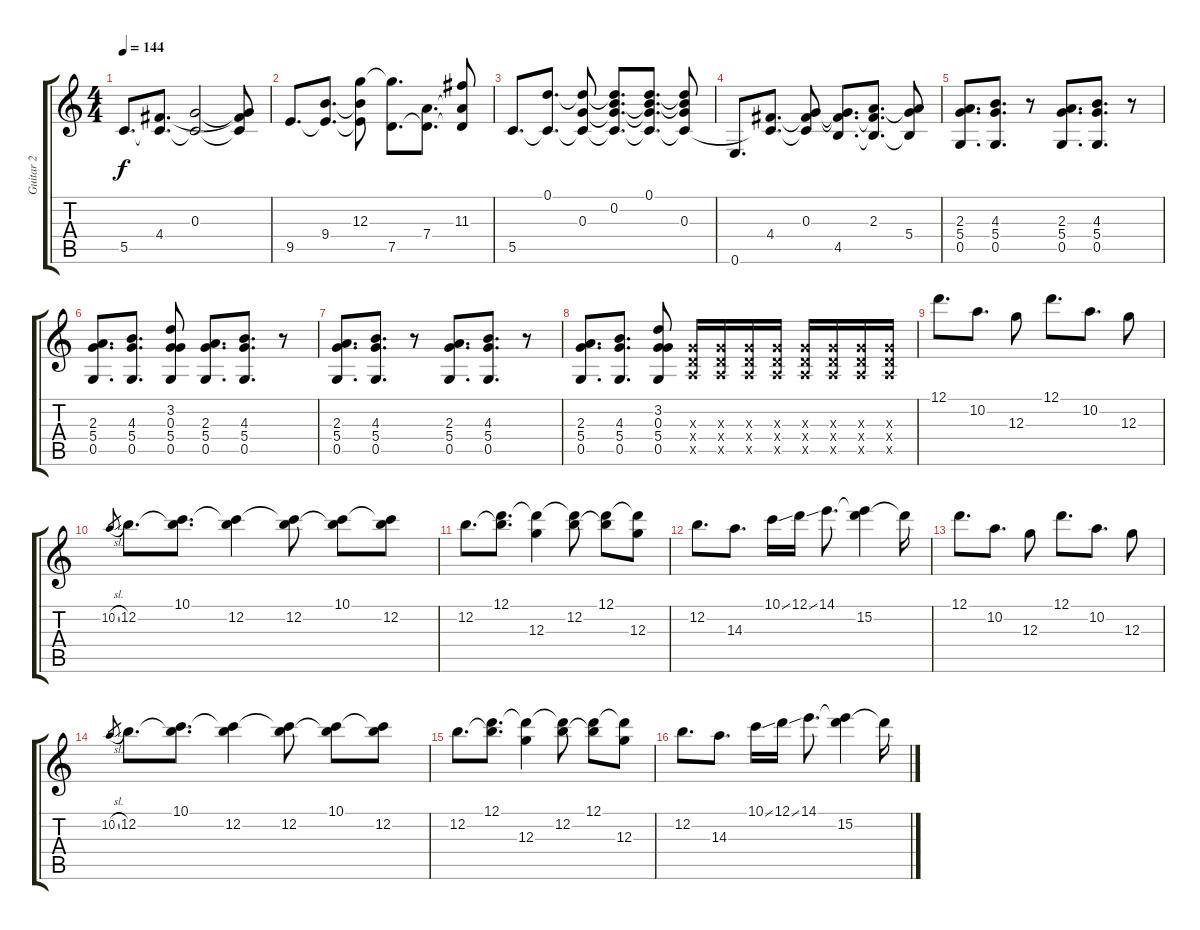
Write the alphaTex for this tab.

\track ("Guitar 2" "Guitar 2") {instrument electricguitarjazz}
\staff {score tabs}
\tuning (D4 B3 G3 D3 G2 E2) {hide}
\ts (4 4)
\tempo 144
\clef g2
\ks c
5.5.8{d dy f} (4.4 5.5{t}).8{d} (0.3 5.5{t}).2 (0.3{t} 4.4{t} 5.5{t}).8 |
9.5.8{d} (9.4 9.5{t}).8{d} (12.3 9.4{t} 9.5{t}).8 (12.3{t} 7.5).8{d} (7.4 7.5{t}).8{d} (11.3 7.4{t} 7.5{t}).8 |
5.5.8{d} (0.1 5.5{t}).8{d} (0.1{t} 0.3 5.5{t}).8 (0.1{t} 0.2 0.3{t} 5.5{t}).8{d} (0.1 0.2{t} 0.3{t} 5.5{t}).8{d} (0.1{t} 0.2{t} 0.3 5.5{t}).8 |
0.6.8{d} (4.4 5.5{t}).8{d} (0.3 4.4{t} 5.5{t}).8 (0.3{t} 4.4{t} 4.5).8{d} (2.3 4.4{t} 4.5{t}).8{d} (2.3{t} 5.4 4.5{t}).8 |
(2.3 5.4 0.5).8{d} (4.3 5.4 0.5).8{d} r.8 (2.3 5.4 0.5).8{d} (4.3 5.4 0.5).8{d} r.8 |
(2.3 5.4 0.5).8{d} (4.3 5.4 0.5).8{d} (3.2 0.3 5.4 0.5).8 (2.3 5.4 0.5).8{d} (4.3 5.4 0.5).8{d} r.8 |
(2.3 5.4 0.5).8{d} (4.3 5.4 0.5).8{d} r.8 (2.3 5.4 0.5).8{d} (4.3 5.4 0.5).8{d} r.8 |
(2.3 5.4 0.5).8{d} (4.3 5.4 0.5).8{d} (3.2 0.3 5.4 0.5).8 (0.3{x} 0.4{x} 2.5{x}).16 (0.3{x} 0.4{x} 2.5{x}).16 (0.3{x} 0.4{x} 2.5{x}).16 (0.3{x} 0.4{x} 2.5{x}).16 (0.3{x} 0.4{x} 2.5{x}).16 (0.3{x} 0.4{x} 2.5{x}).16 (0.3{x} 0.4{x} 2.5{x}).16 (0.3{x} 0.4{x} 2.5{x}).16 |
12.1.8{d} 10.2.8{d} 12.3.8 12.1.8{d} 10.2.8{d} 12.3.8 |
10.2{sl}.8{gr} 12.2.8{d} (10.1 12.2{t}).8{d} (10.1{t} 12.2).4 (10.1{t} 12.2).8 (10.1 12.2{t}).8 (10.1{t} 12.2).8 |
12.2.8{d} (12.1 12.2{t}).8{d} (12.1{t} 12.3).4 (12.1{t} 12.2).8 (12.1 12.2{t}).8 (12.1{t} 12.3).8 |
12.2.8{d} 14.3.8{d} 10.1{ss}.16 12.1{ss}.16 14.1.8{d} (14.1{t} 15.2).4 15.2{t}.16 |
12.1.8{d} 10.2.8{d} 12.3.8 12.1.8{d} 10.2.8{d} 12.3.8 |
10.2{sl}.8{gr} 12.2.8{d} (10.1 12.2{t}).8{d} (10.1{t} 12.2).4 (10.1{t} 12.2).8 (10.1 12.2{t}).8 (10.1{t} 12.2).8 |
12.2.8{d} (12.1 12.2{t}).8{d} (12.1{t} 12.3).4 (12.1{t} 12.2).8 (12.1 12.2{t}).8 (12.1{t} 12.3).8 |
12.2.8{d} 14.3.8{d} 10.1{ss}.16 12.1{ss}.16 14.1.8{d} (14.1{t} 15.2).4 15.2{t}.16
